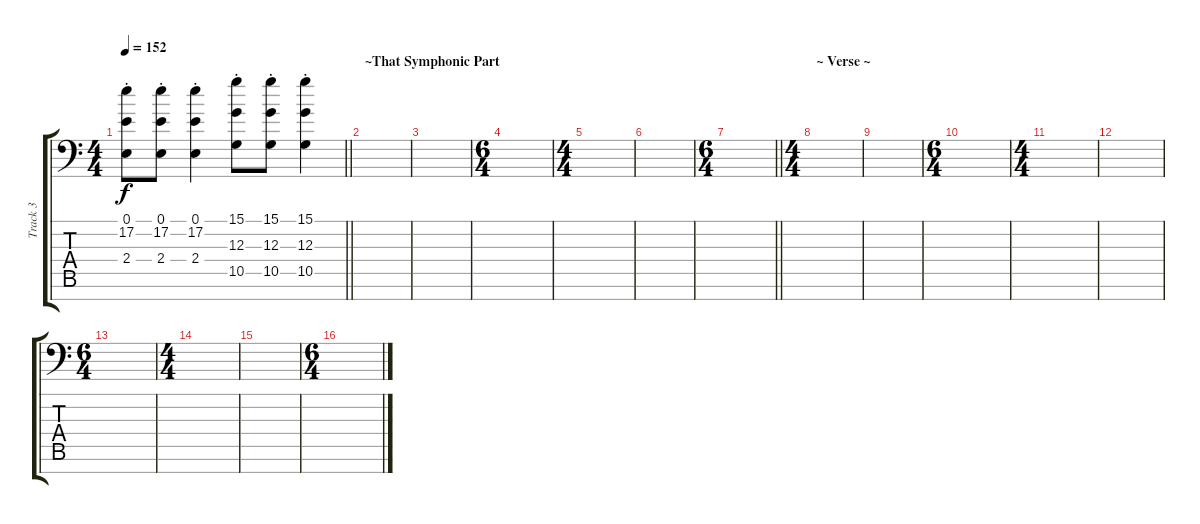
\track ("Track 3" "Track 3") {instrument brasssection}
\staff {score tabs}
\tuning (E4 B3 G3 D3 A2 E2 A1) {hide}
\ts (4 4)
\tempo 152
\clef f4
\barLineRight lightlight
\ks c
(0.1{st} 17.2{st} 2.4{st}).8{dy f} (0.1{st} 17.2{st} 2.4{st}).8 (0.1{st} 17.2{st} 2.4{st}).4 (15.1{st} 12.3{st} 10.5{st}).8 (15.1{st} 12.3{st} 10.5{st}).8 (15.1{st} 12.3{st} 10.5{st}).4 |
\section ("" "~That Symphonic Part")
|
|
\ts (6 4)
|
\ts (4 4)
|
|
\ts (6 4)
\barLineRight lightlight
|
\ts (4 4)
\section ("" "~ Verse ~")
|
|
\ts (6 4)
|
\ts (4 4)
|
|
\ts (6 4)
|
\ts (4 4)
|
|
\ts (6 4)
